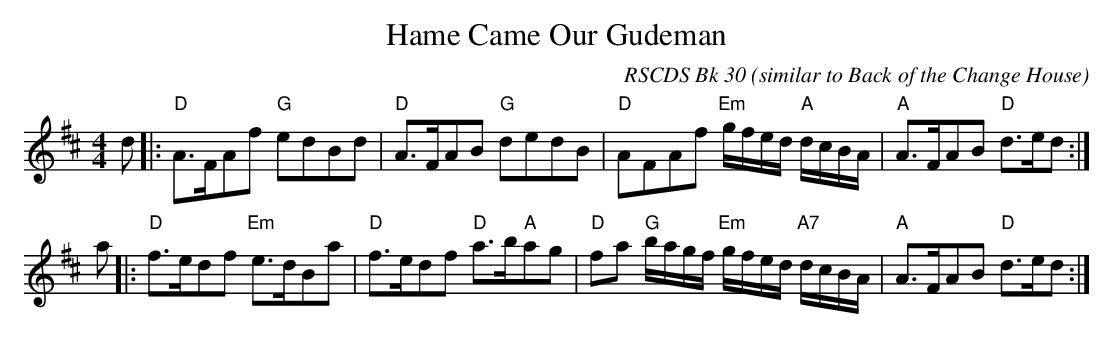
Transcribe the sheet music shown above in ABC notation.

X:1
T: Hame Came Our Gudeman
C: RSCDS Bk 30 (similar to Back of the Change House)
M: 4/4
L: 1/8
K: D
d |: "D"A>FAf "G"edBd| "D"A>FAB "G"dedB|"D"AFAf "Em"g/f/e/d/ "A"d/c/B/A/| "A"A>FAB "D"d>ed :|
a |: "D"f>edf "Em" e>dBa| "D"f>edf "D"a>b"A"ag| "D"fa "G"b/a/g/f/ "Em"g/f/e/d/ "A7"d/c/B/A/| \
  "A"A>FAB "D"d>ed :|
